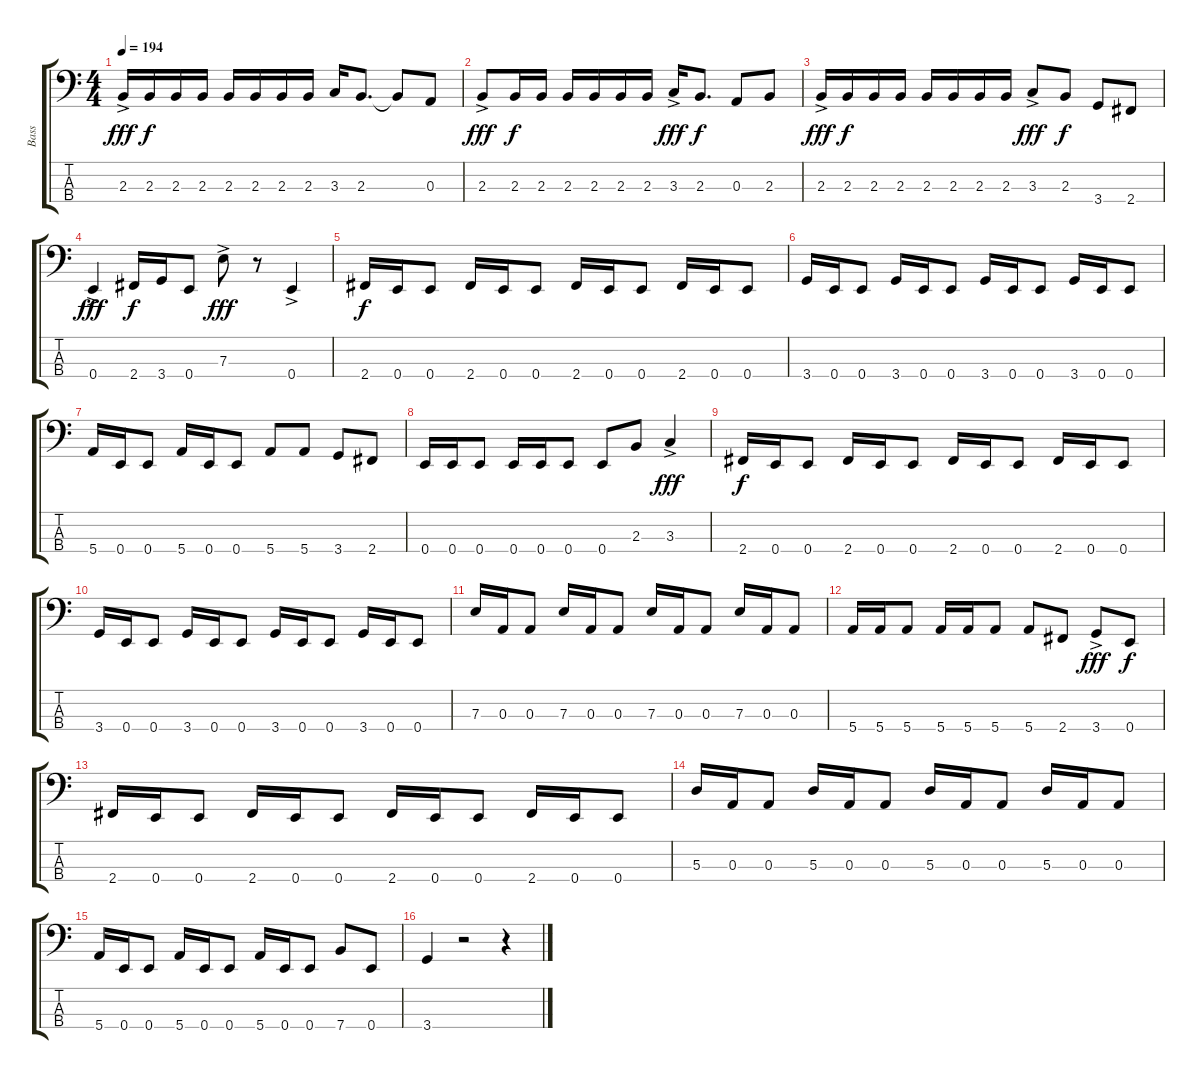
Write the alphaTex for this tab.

\track ("Bass" "Bass") {instrument electricbasspick}
\staff {score tabs}
\tuning (G2 D2 A1 E1) {hide}
\ts (4 4)
\tempo 194
\clef f4
\ks c
2.3{ac}.16{dy fff} 2.3.16{dy f} 2.3.16 2.3.16 2.3.16 2.3.16 2.3.16 2.3.16 3.3.16 2.3.8{d} 2.3{t}.8 0.3.8 |
2.3{ac}.8{dy fff} 2.3.16{dy f} 2.3.16 2.3.16 2.3.16 2.3.16 2.3.16 3.3{ac}.16{dy fff} 2.3.8{d dy f} 0.3.8 2.3.8 |
2.3{ac}.16{dy fff} 2.3.16{dy f} 2.3.16 2.3.16 2.3.16 2.3.16 2.3.16 2.3.16 3.3{ac}.8{dy fff} 2.3.8{dy f} 3.4.8 2.4.8 |
0.4{ac}.4{dy fff} 2.4.16{dy f} 3.4.16 0.4.8 7.3{ac}.8{dy fff} r.8 0.4{ac}.4 |
2.4.16{dy f} 0.4.16 0.4.8 2.4.16 0.4.16 0.4.8 2.4.16 0.4.16 0.4.8 2.4.16 0.4.16 0.4.8 |
3.4.16 0.4.16 0.4.8 3.4.16 0.4.16 0.4.8 3.4.16 0.4.16 0.4.8 3.4.16 0.4.16 0.4.8 |
5.4.16 0.4.16 0.4.8 5.4.16 0.4.16 0.4.8 5.4.8 5.4.8 3.4.8 2.4.8 |
0.4.16 0.4.16 0.4.8 0.4.16 0.4.16 0.4.8 0.4.8 2.3.8 3.3{ac}.4{dy fff} |
2.4.16{dy f} 0.4.16 0.4.8 2.4.16 0.4.16 0.4.8 2.4.16 0.4.16 0.4.8 2.4.16 0.4.16 0.4.8 |
3.4.16 0.4.16 0.4.8 3.4.16 0.4.16 0.4.8 3.4.16 0.4.16 0.4.8 3.4.16 0.4.16 0.4.8 |
7.3.16 0.3.16 0.3.8 7.3.16 0.3.16 0.3.8 7.3.16 0.3.16 0.3.8 7.3.16 0.3.16 0.3.8 |
5.4.16 5.4.16 5.4.8 5.4.16 5.4.16 5.4.8 5.4.8 2.4.8 3.4{ac}.8{dy fff} 0.4.8{dy f} |
2.4.16 0.4.16 0.4.8 2.4.16 0.4.16 0.4.8 2.4.16 0.4.16 0.4.8 2.4.16 0.4.16 0.4.8 |
5.3.16 0.3.16 0.3.8 5.3.16 0.3.16 0.3.8 5.3.16 0.3.16 0.3.8 5.3.16 0.3.16 0.3.8 |
5.4.16 0.4.16 0.4.8 5.4.16 0.4.16 0.4.8 5.4.16 0.4.16 0.4.8 7.4.8 0.4.8 |
3.4.4 r.2 r.4
